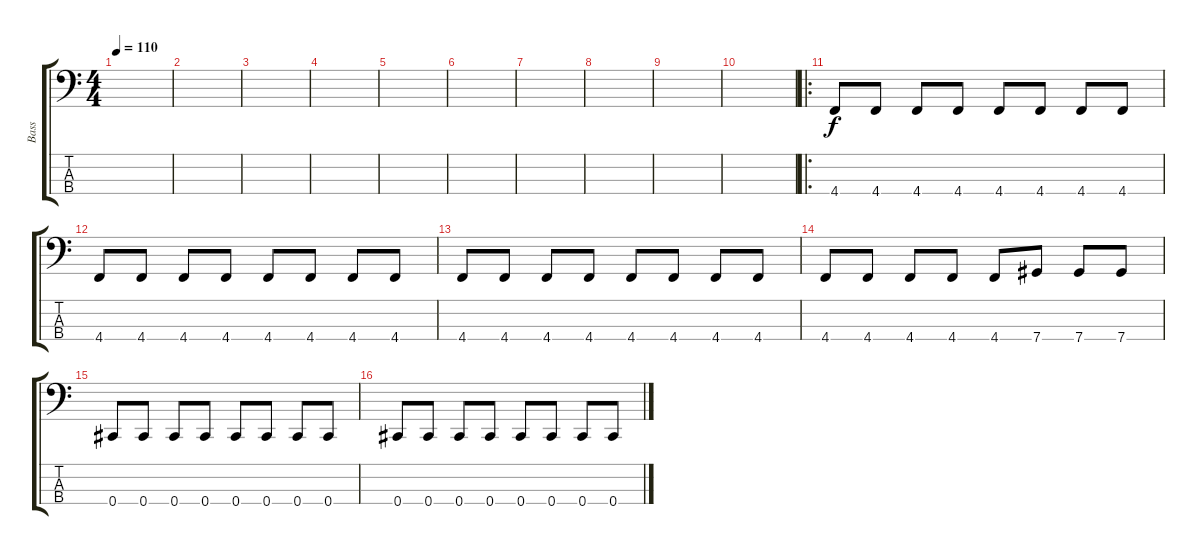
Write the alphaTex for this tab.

\track ("Bass" "Bass") {instrument electricbasspick}
\staff {score tabs}
\tuning (Gb2 Db2 Ab1 Db1) {hide}
\ts (4 4)
\tempo 110
\clef f4
\ks c
|
|
|
|
|
|
|
|
|
|
\ro
4.4.8 4.4.8 4.4.8 4.4.8 4.4.8 4.4.8 4.4.8 4.4.8 |
4.4.8 4.4.8 4.4.8 4.4.8 4.4.8 4.4.8 4.4.8 4.4.8 |
4.4.8 4.4.8 4.4.8 4.4.8 4.4.8 4.4.8 4.4.8 4.4.8 |
4.4.8 4.4.8 4.4.8 4.4.8 4.4.8 7.4.8 7.4.8 7.4.8 |
0.4.8 0.4.8 0.4.8 0.4.8 0.4.8 0.4.8 0.4.8 0.4.8 |
0.4.8 0.4.8 0.4.8 0.4.8 0.4.8 0.4.8 0.4.8 0.4.8
